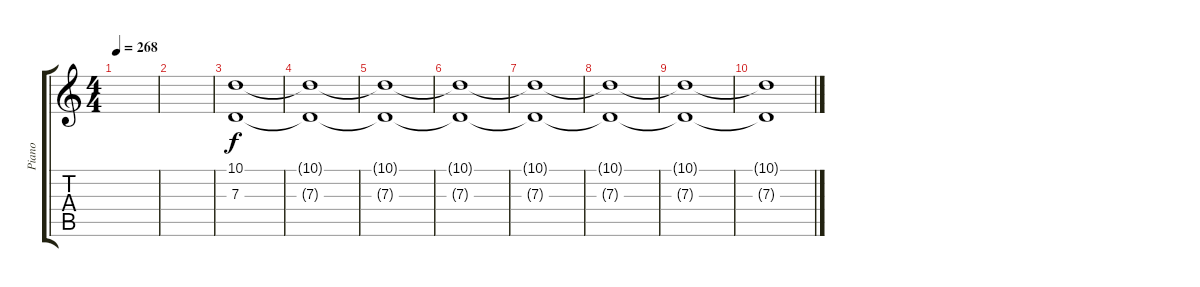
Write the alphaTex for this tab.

\track ("Piano" "Piano") {instrument acousticgrandpiano}
\staff {score tabs}
\tuning (E4 B3 G3 D3 A2 E2) {hide}
\ts (4 4)
\tempo 268
\clef g2
\ks c
|
|
(10.1 7.3).1 |
(10.1{t} 7.3{t}).1 |
(10.1{t} 7.3{t}).1 |
(10.1{t} 7.3{t}).1 |
(10.1{t} 7.3{t}).1 |
(10.1{t} 7.3{t}).1 |
(10.1{t} 7.3{t}).1 |
(10.1{t} 7.3{t}).1
